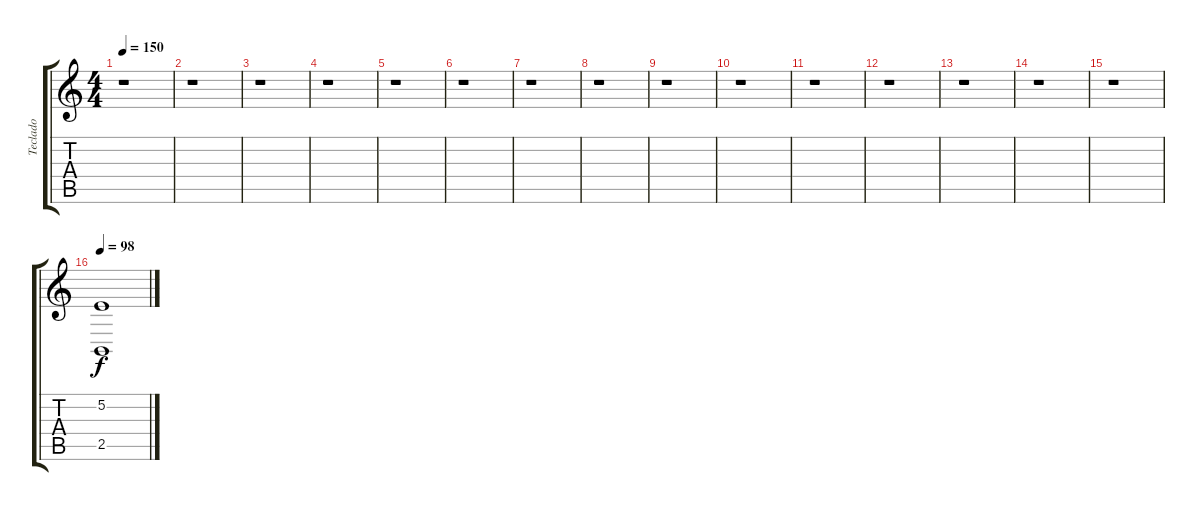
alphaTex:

\track ("Teclado" "Teclado") {instrument tubularbells}
\staff {score tabs}
\tuning (E4 B3 G3 D3 A2 E2) {hide}
\ts (4 4)
\tempo 150
\clef g2
\ks c
r.1{dy f} |
r.1 |
r.1 |
r.1 |
r.1 |
r.1 |
r.1 |
r.1 |
r.1 |
r.1 |
r.1 |
r.1 |
r.1 |
r.1 |
r.1 |
\tempo 98
(5.2 2.5).1
